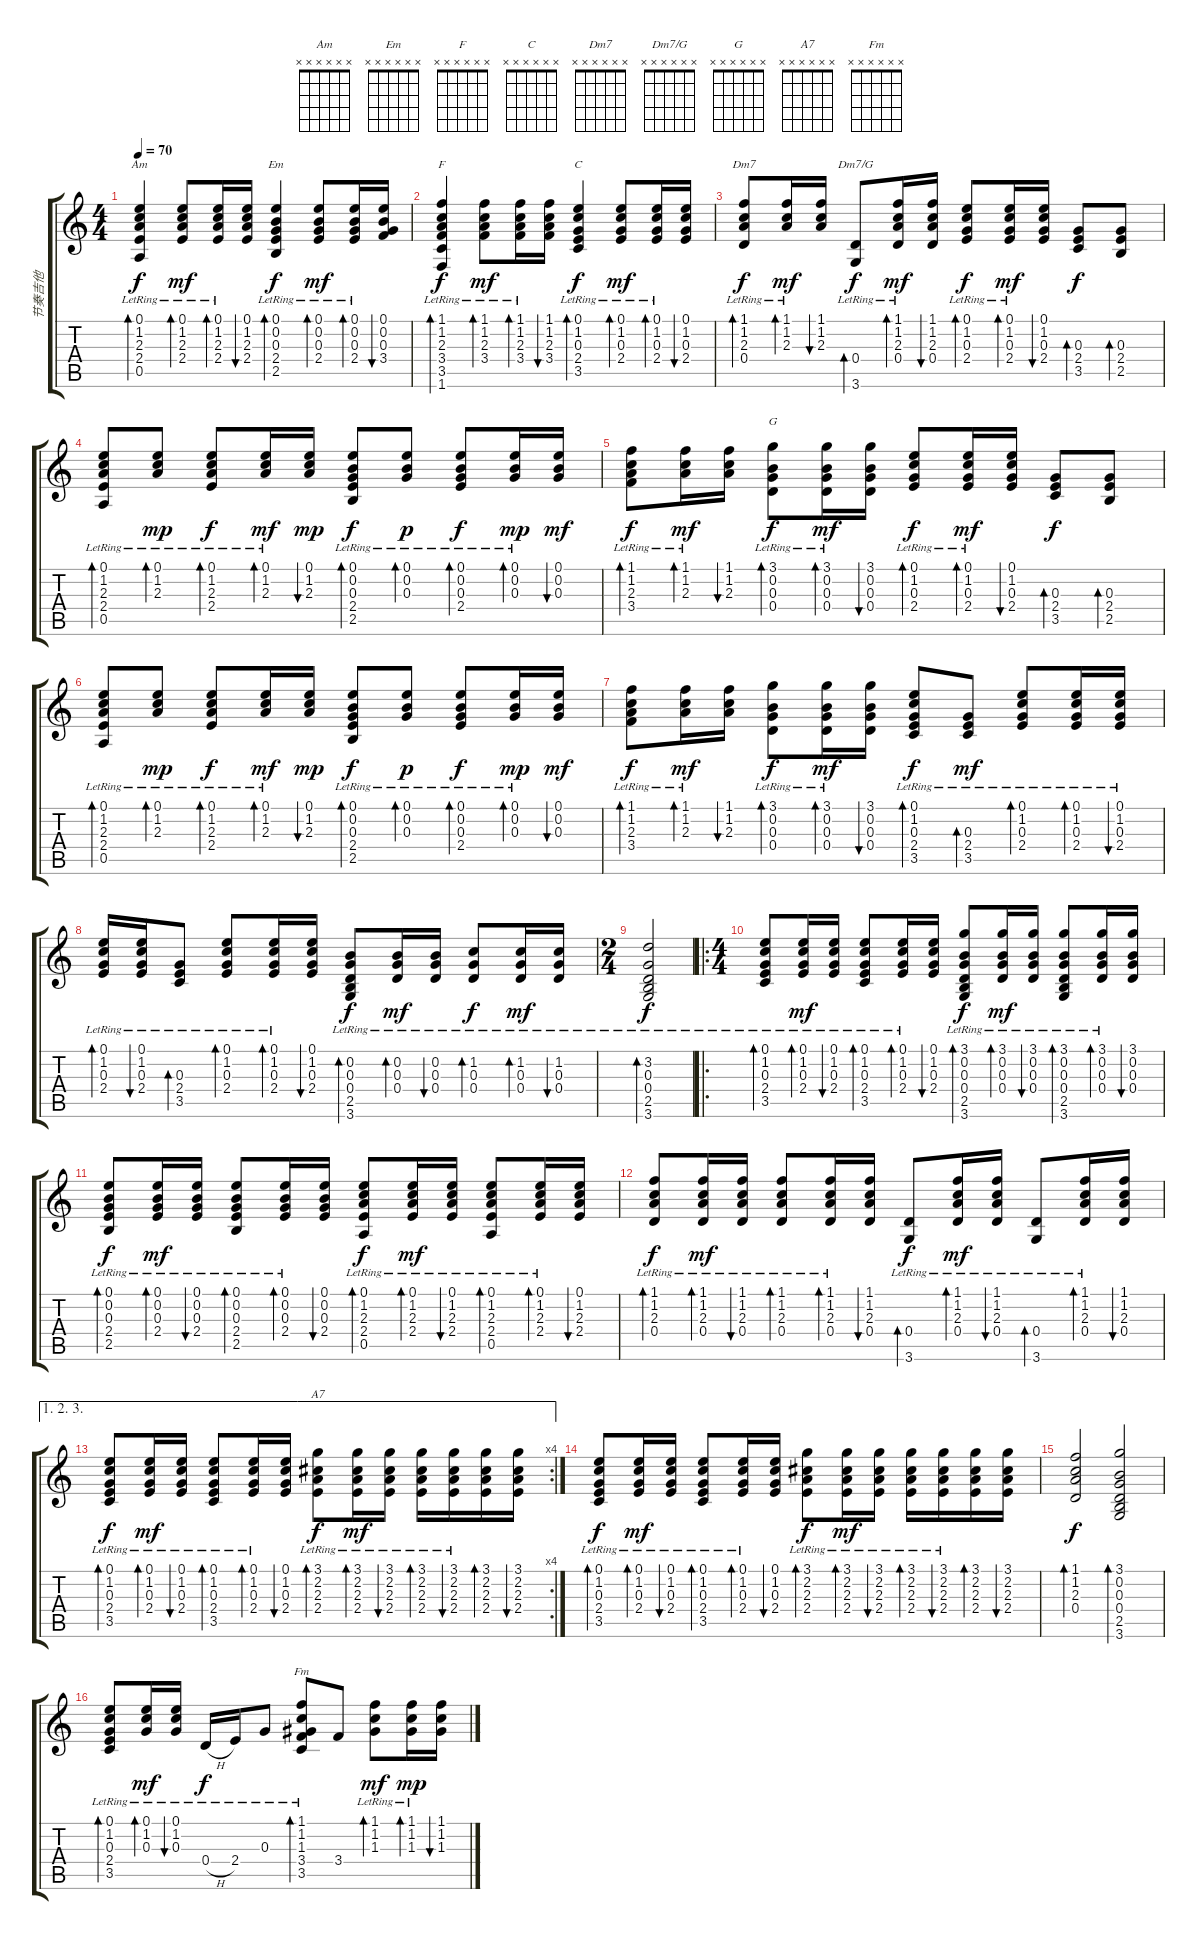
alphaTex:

\track ("节奏吉他" "节奏吉他") {instrument acousticguitarsteel}
\staff {score tabs}
\tuning (E4 B3 G3 D3 A2 E2) {hide}
\chord ("Am" x x x x x x)
\chord ("Em" x x x x x x)
\chord ("F" x x x x x x)
\chord ("C" x x x x x x)
\chord ("Dm7" x x x x x x)
\chord ("Dm7/G" x x x x x x)
\chord ("G" x x x x x x)
\chord ("A7" x x x x x x)
\chord ("Fm" x x x x x x)
\ts (4 4)
\tempo 70
\clef g2
\ks c
(0.1{lr} 1.2{lr} 2.3{lr} 2.4{lr} 0.5{lr}).4{bd 30 ch "Am" dy f} (0.1{lr} 1.2{lr} 2.3{lr} 2.4{lr}).8{bd 30 dy mf} (0.1{lr} 1.2{lr} 2.3{lr} 2.4{lr}).16{bd 30} (0.1 1.2 2.3 2.4).16{bu 30} (0.1{lr} 0.2{lr} 0.3{lr} 2.4{lr} 2.5{lr}).4{bd 30 ch "Em" dy f} (0.1{lr} 0.2{lr} 0.3{lr} 2.4{lr}).8{bd 30 dy mf} (0.1{lr} 0.2{lr} 0.3{lr} 2.4{lr}).16{bd 30} (0.1 0.2 0.3 3.4).16{bu 30} |
(1.1{lr} 1.2{lr} 2.3{lr} 3.4{lr} 3.5{lr} 1.6{lr}).4{bd 30 ch "F" dy f} (1.1{lr} 1.2{lr} 2.3{lr} 3.4{lr}).8{bd 30 dy mf} (1.1{lr} 1.2{lr} 2.3{lr} 3.4).16{bd 30} (1.1 1.2 2.3 3.4).16{bu 30} (0.1{lr} 1.2{lr} 0.3{lr} 2.4{lr} 3.5).4{bd 30 ch "C" dy f} (0.1{lr} 1.2{lr} 0.3{lr} 2.4).8{bd 30 dy mf} (0.1{lr} 1.2{lr} 0.3{lr} 2.4).16{bd 30} (0.1 1.2 0.3 2.4).16{bu 30} |
(1.1{lr} 1.2{lr} 2.3{lr} 0.4{lr}).8{bd 30 ch "Dm7" dy f} (1.1{lr} 1.2{lr} 2.3{lr}).16{bd 30 dy mf} (1.1 1.2 2.3).16{bu 30} (0.4{lr} 3.6{lr}).8{bd 30 ch "Dm7/G" dy f} (1.1{lr} 1.2{lr} 2.3{lr} 0.4).16{bd 30 dy mf} (1.1 1.2 2.3 0.4).16{bu 30} (0.1{lr} 1.2{lr} 0.3{lr} 2.4).8{bd 30 dy f} (0.1{lr} 1.2{lr} 0.3{lr} 2.4).16{bd 30 dy mf} (0.1 1.2 0.3 2.4).16{bu 30} (0.3 2.4 3.5).8{bd 30 dy f} (0.3 2.4 2.5).8{bd 30} |
(0.1{lr} 1.2{lr} 2.3{lr} 2.4{lr} 0.5{lr}).8{bd 30} (0.1{lr} 1.2{lr} 2.3{lr}).8{bd 30 dy mp} (0.1{lr} 1.2{lr} 2.3{lr} 2.4{lr}).8{bd 30 dy f} (0.1{lr} 1.2{lr} 2.3{lr}).16{bd 30 dy mf} (0.1 1.2 2.3).16{bu 30 dy mp} (0.1{lr} 0.2{lr} 0.3{lr} 2.4{lr} 2.5{lr}).8{bd 30 dy f} (0.1{lr} 0.2{lr} 0.3{lr}).8{bd 30 dy p} (0.1{lr} 0.2{lr} 0.3{lr} 2.4).8{bd 30 dy f} (0.1{lr} 0.2{lr} 0.3{lr}).16{bd 30 dy mp} (0.1 0.2 0.3).16{bu 30 dy mf} |
(1.1{lr} 1.2{lr} 2.3{lr} 3.4{lr}).8{bd 30 dy f} (1.1{lr} 1.2{lr} 2.3{lr}).16{bd 30 dy mf} (1.1 1.2 2.3).16{bu 30} (3.1{lr} 0.2{lr} 0.3{lr} 0.4).8{bd 30 ch "G" dy f} (3.1{lr} 0.2{lr} 0.3{lr} 0.4).16{bd 30 dy mf} (3.1 0.2 0.3 0.4).16{bu 30} (0.1{lr} 1.2{lr} 0.3{lr} 2.4).8{bd 30 dy f} (0.1{lr} 1.2{lr} 0.3{lr} 2.4).16{bd 30 dy mf} (0.1 1.2 0.3 2.4).16{bu 30} (0.3 2.4 3.5).8{bd 30 dy f} (0.3 2.4 2.5).8{bd 30} |
(0.1{lr} 1.2{lr} 2.3{lr} 2.4{lr} 0.5{lr}).8{bd 30} (0.1{lr} 1.2{lr} 2.3{lr}).8{bd 30 dy mp} (0.1{lr} 1.2{lr} 2.3{lr} 2.4{lr}).8{bd 30 dy f} (0.1{lr} 1.2{lr} 2.3{lr}).16{bd 30 dy mf} (0.1 1.2 2.3).16{bu 30 dy mp} (0.1{lr} 0.2{lr} 0.3{lr} 2.4{lr} 2.5{lr}).8{bd 30 dy f} (0.1{lr} 0.2{lr} 0.3{lr}).8{bd 30 dy p} (0.1{lr} 0.2{lr} 0.3{lr} 2.4).8{bd 30 dy f} (0.1{lr} 0.2{lr} 0.3{lr}).16{bd 30 dy mp} (0.1 0.2 0.3).16{bu 30 dy mf} |
(1.1{lr} 1.2{lr} 2.3{lr} 3.4{lr}).8{bd 30 dy f} (1.1{lr} 1.2{lr} 2.3{lr}).16{bd 30 dy mf} (1.1 1.2 2.3).16{bu 30} (3.1{lr} 0.2{lr} 0.3{lr} 0.4).8{bd 30 dy f} (3.1{lr} 0.2{lr} 0.3{lr} 0.4).16{bd 30 dy mf} (3.1 0.2 0.3 0.4).16{bu 30} (0.1{lr} 1.2{lr} 0.3{lr} 2.4{lr} 3.5{lr}).8{bd 30 dy f} (0.3{lr} 2.4{lr} 3.5{lr}).8{bd 30 dy mf} (0.1{lr} 1.2{lr} 0.3{lr} 2.4{lr}).8{bd 30} (0.1{lr} 1.2{lr} 0.3{lr} 2.4{lr}).16{bd 30} (0.1{lr} 1.2{lr} 0.3{lr} 2.4{lr}).16{bu 30} |
(0.1{lr} 1.2{lr} 0.3{lr} 2.4{lr}).16{bd 30} (0.1{lr} 1.2{lr} 0.3{lr} 2.4{lr}).16{bu 30} (0.3{lr} 2.4{lr} 3.5{lr}).8{bd 30} (0.1{lr} 1.2{lr} 0.3{lr} 2.4{lr}).8{bd 30} (0.1{lr} 1.2{lr} 0.3{lr} 2.4{lr}).16{bd 30} (0.1 1.2 0.3 2.4).16{bu 30} (0.2{lr} 0.3{lr} 0.4{lr} 2.5{lr} 3.6{lr}).8{bd 30 dy f} (0.2{lr} 0.3{lr} 0.4).16{bd 30 dy mf} (0.2{lr} 0.3{lr} 0.4).16{bu 30} (1.2{lr} 0.3{lr} 0.4).8{bd 30 dy f} (1.2{lr} 0.3{lr} 0.4).16{bd 30 dy mf} (1.2{lr} 0.3 0.4).16{bu 30} |
\ts (2 4)
(3.2{lr} 0.3{lr} 0.4{lr} 2.5{lr} 3.6{lr}).2{bd 30 dy f} |
\ro
\ts (4 4)
(0.1{lr} 1.2{lr} 0.3{lr} 2.4{lr} 3.5{lr}).8{bd 30} (0.1{lr} 1.2{lr} 0.3{lr} 2.4{lr}).16{bd 30 dy mf} (0.1{lr} 1.2{lr} 0.3{lr} 2.4{lr}).16{bu 30} (0.1{lr} 1.2{lr} 0.3{lr} 2.4{lr} 3.5{lr}).8{bd 30} (0.1{lr} 1.2{lr} 0.3{lr} 2.4{lr}).16{bd 30} (0.1 1.2 0.3 2.4).16{bu 30} (3.1{lr} 0.2{lr} 0.3{lr} 0.4{lr} 2.5{lr} 3.6{lr}).8{bd 30 dy f} (3.1{lr} 0.2{lr} 0.3{lr} 0.4{lr}).16{bd 30 dy mf} (3.1{lr} 0.2{lr} 0.3{lr} 0.4{lr}).16{bu 30} (3.1{lr} 0.2{lr} 0.3{lr} 0.4{lr} 2.5{lr} 3.6{lr}).8{bd 30} (3.1{lr} 0.2{lr} 0.3{lr} 0.4{lr}).16{bd 30} (3.1 0.2 0.3 0.4).16{bu 30} |
(0.1{lr} 0.2{lr} 0.3{lr} 2.4{lr} 2.5{lr}).8{bd 30 dy f} (0.1{lr} 0.2{lr} 0.3{lr} 2.4{lr}).16{bd 30 dy mf} (0.1{lr} 0.2{lr} 0.3{lr} 2.4{lr}).16{bu 30} (0.1{lr} 0.2{lr} 0.3{lr} 2.4{lr} 2.5{lr}).8{bd 30} (0.1{lr} 0.2{lr} 0.3{lr} 2.4{lr}).16{bd 30} (0.1 0.2 0.3 2.4).16{bu 30} (0.1{lr} 1.2{lr} 2.3{lr} 2.4{lr} 0.5{lr}).8{bd 30 dy f} (0.1{lr} 1.2{lr} 2.3{lr} 2.4{lr}).16{bd 30 dy mf} (0.1{lr} 1.2{lr} 2.3{lr} 2.4{lr}).16{bu 30} (0.1{lr} 1.2{lr} 2.3{lr} 2.4{lr} 0.5{lr}).8{bd 30} (0.1{lr} 1.2{lr} 2.3{lr} 2.4{lr}).16{bd 30} (0.1 1.2 2.3 2.4).16{bu 30} |
(1.1{lr} 1.2{lr} 2.3{lr} 0.4{lr}).8{bd 30 dy f} (1.1{lr} 1.2{lr} 2.3{lr} 0.4{lr}).16{bd 30 dy mf} (1.1{lr} 1.2{lr} 2.3{lr} 0.4{lr}).16{bu 30} (1.1{lr} 1.2{lr} 2.3{lr} 0.4{lr}).8{bd 30} (1.1{lr} 1.2{lr} 2.3{lr} 0.4{lr}).16{bd 30} (1.1 1.2 2.3 0.4).16{bu 30} (0.4{lr} 3.6{lr}).8{bd 30 dy f} (1.1{lr} 1.2{lr} 2.3{lr} 0.4{lr}).16{bd 30 dy mf} (1.1{lr} 1.2{lr} 2.3{lr} 0.4{lr}).16{bu 30} (0.4{lr} 3.6{lr}).8{bd 30} (1.1{lr} 1.2{lr} 2.3{lr} 0.4{lr}).16{bd 30} (1.1 1.2 2.3 0.4).16{bu 30} |
\ae (1 2 3)
\rc 4
(0.1{lr} 1.2{lr} 0.3{lr} 2.4{lr} 3.5{lr}).8{bd 30 dy f} (0.1{lr} 1.2{lr} 0.3{lr} 2.4{lr}).16{bd 30 dy mf} (0.1{lr} 1.2{lr} 0.3{lr} 2.4{lr}).16{bu 30} (0.1{lr} 1.2{lr} 0.3{lr} 2.4{lr} 3.5{lr}).8{bd 30} (0.1{lr} 1.2{lr} 0.3{lr} 2.4{lr}).16{bd 30} (0.1 1.2 0.3 2.4).16{bu 30} (3.1{lr} 2.2{lr} 2.3{lr} 2.4{lr}).8{bd 30 ch "A7" dy f} (3.1{lr} 2.2{lr} 2.3{lr} 2.4{lr}).16{bd 30 dy mf} (3.1{lr} 2.2{lr} 2.3{lr} 2.4{lr}).16{bu 30} (3.1{lr} 2.2{lr} 2.3{lr} 2.4{lr}).16{bd 30} (3.1{lr} 2.2{lr} 2.3{lr} 2.4{lr}).16{bu 30} (3.1 2.2 2.3 2.4).16{bd 30} (3.1 2.2 2.3 2.4).16{bu 30} |
(0.1{lr} 1.2{lr} 0.3{lr} 2.4{lr} 3.5{lr}).8{bd 30 dy f} (0.1{lr} 1.2{lr} 0.3{lr} 2.4{lr}).16{bd 30 dy mf} (0.1{lr} 1.2{lr} 0.3{lr} 2.4{lr}).16{bu 30 txt ""} (0.1{lr} 1.2{lr} 0.3{lr} 2.4{lr} 3.5{lr}).8{bd 30} (0.1{lr} 1.2{lr} 0.3{lr} 2.4{lr}).16{bd 30} (0.1 1.2 0.3 2.4).16{bu 30} (3.1{lr} 2.2{lr} 2.3{lr} 2.4{lr}).8{bd 30 dy f} (3.1{lr} 2.2{lr} 2.3{lr} 2.4{lr}).16{bd 30 dy mf} (3.1{lr} 2.2{lr} 2.3{lr} 2.4{lr}).16{bu 30} (3.1{lr} 2.2{lr} 2.3{lr} 2.4{lr}).16{bd 30} (3.1{lr} 2.2{lr} 2.3{lr} 2.4{lr}).16{bu 30} (3.1 2.2 2.3 2.4).16{bd 30} (3.1 2.2 2.3 2.4).16{bu 30} |
(1.1 1.2 2.3 0.4).2{bd 120 dy f} (3.1 0.2 0.3 0.4 2.5 3.6).2{bd 120} |
(0.1{lr} 1.2{lr} 0.3{lr} 2.4{lr} 3.5{lr}).8{bd 120} (0.1{lr} 1.2{lr} 0.3{lr}).16{bd 30 dy mf} (0.1{lr} 1.2{lr} 0.3{lr}).16{bu 30} 0.4{h lr}.16{dy f} 2.4{lr}.16 0.3{lr}.8 (1.1{lr} 1.2{lr} 1.3{lr} 3.4{lr} 3.5{lr}).8{bd 60 ch "Fm"} 3.4.8 (1.1{lr} 1.2{lr} 1.3{lr}).8{bd 30 dy mf} (1.1{lr} 1.2{lr} 1.3{lr}).16{bd 30 dy mp} (1.1 1.2 1.3).16{bu 30}
